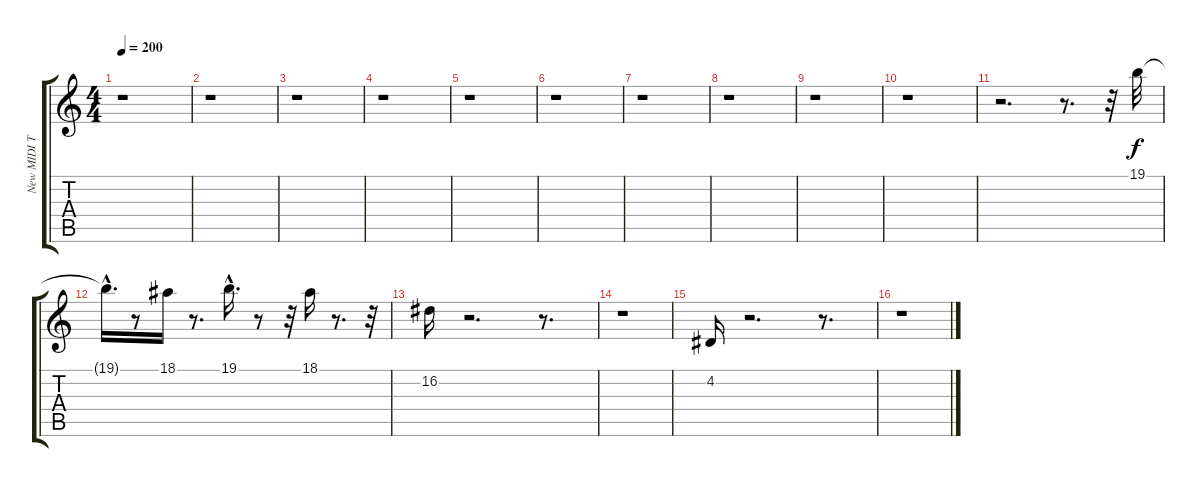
\track ("New MIDI Track" "New MIDI T") {instrument glockenspiel}
\staff {score tabs}
\tuning (E4 B3 G3 D3 A2 E2) {hide}
\ts (4 4)
\tempo 200
\clef g2
\ks c
r.1{dy f} |
r.1 |
r.1 |
r.1 |
r.1 |
r.1 |
r.1 |
r.1 |
r.1 |
r.1 |
r.2{d} r.8{d} r.32 19.1.32 |
19.1{hac t}.16{d} r.8 18.1.16 r.8{d} 19.1{hac}.16{d} r.8 r.32 18.1.16 r.8{d} r.32 |
16.2.16 r.2{d} r.8{d} |
r.1 |
4.2.16 r.2{d} r.8{d} |
r.1
